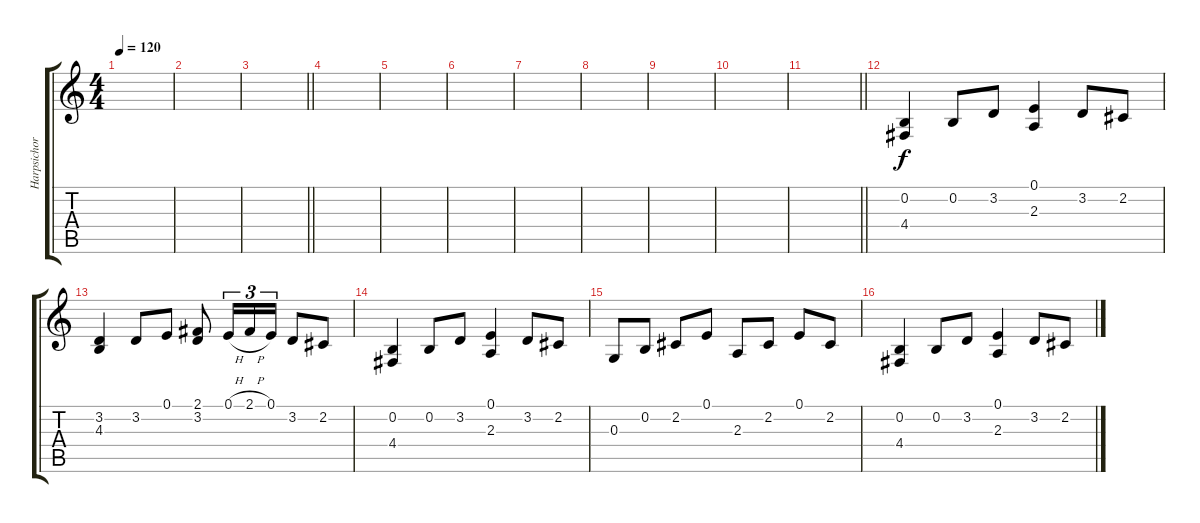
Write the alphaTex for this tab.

\track ("Harpsichord" "Harpsichor") {instrument harpsichord}
\staff {score tabs}
\tuning (E4 B3 G3 D3 A2 E2) {hide}
\ts (4 4)
\tempo 120
\clef g2
\ks c
|
|
\barLineRight lightlight
|
|
|
|
|
|
|
|
\barLineRight lightlight
|
\section ("" "")
(0.2 4.4).4 0.2.8 3.2.8 (0.1 2.3).4 3.2.8 2.2.8 |
(3.2 4.3).4 3.2.8 0.1.8 (2.1 3.2).8 0.1{h}.16{tu (3 2)} 2.1{h}.16{tu (3 2)} 0.1.16{tu (3 2)} 3.2.8 2.2.8 |
(0.2 4.4).4 0.2.8 3.2.8 (0.1 2.3).4 3.2.8 2.2.8 |
0.3.8 0.2.8 2.2.8 0.1.8 2.3.8 2.2.8 0.1.8 2.2.8 |
(0.2 4.4).4 0.2.8 3.2.8 (0.1 2.3).4 3.2.8 2.2.8
